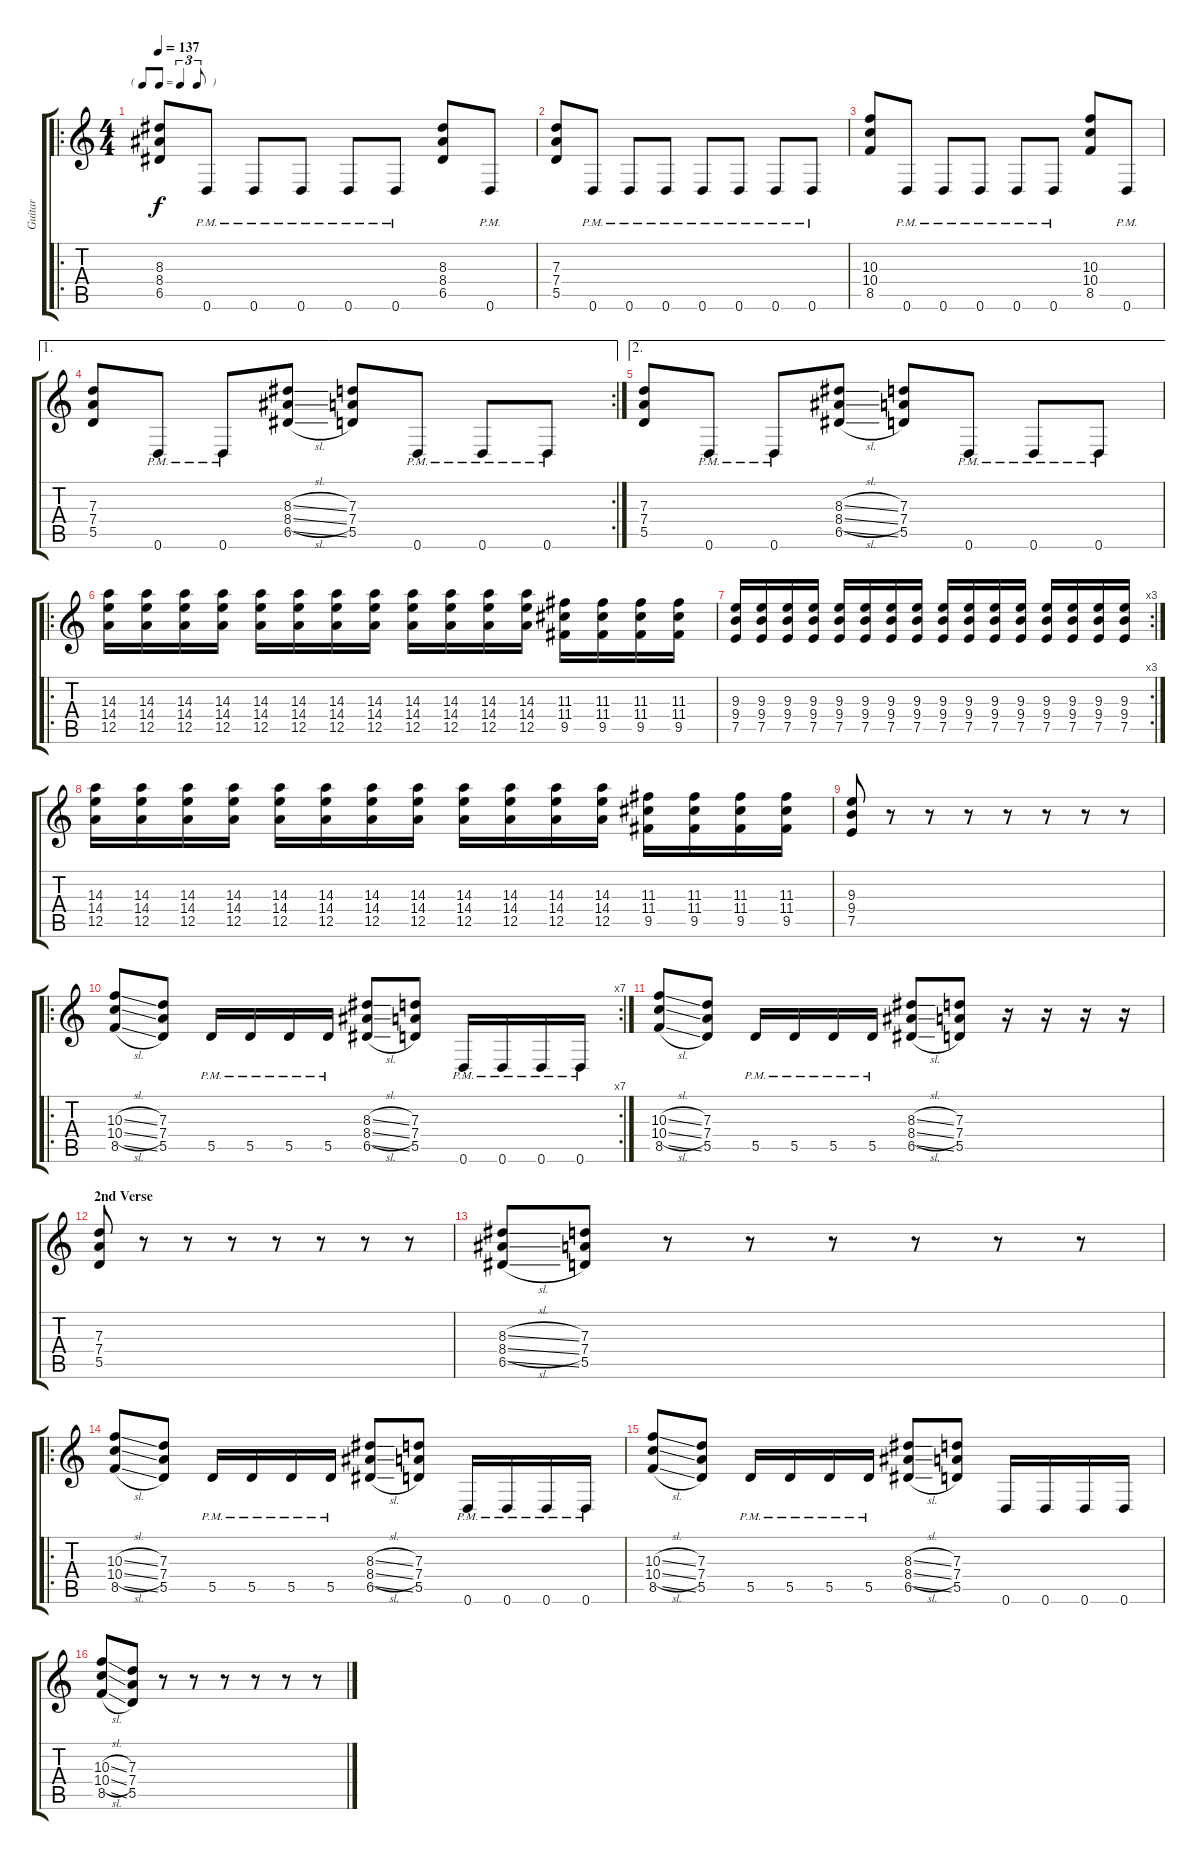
\track ("Guitar" "Guitar") {instrument distortionguitar}
\staff {score tabs}
\tuning (E4 B3 G3 D3 A2 D2) {hide}
\ro
\ts (4 4)
\tf triplet8th
\tempo 137
\clef g2
\ks c
(8.3 8.4 6.5).8{dy f} 0.6{pm}.8 0.6{pm}.8 0.6{pm}.8 0.6{pm}.8 0.6{pm}.8 (8.3 8.4 6.5).8 0.6{pm}.8 |
(7.3 7.4 5.5).8 0.6{pm}.8 0.6{pm}.8 0.6{pm}.8 0.6{pm}.8 0.6{pm}.8 0.6{pm}.8 0.6{pm}.8 |
(10.3 10.4 8.5).8 0.6{pm}.8 0.6{pm}.8 0.6{pm}.8 0.6{pm}.8 0.6{pm}.8 (10.3 10.4 8.5).8 0.6{pm}.8 |
\ae 1
\rc 2
(7.3 7.4 5.5).8 0.6{pm}.8 0.6{pm}.8 (8.3{sl} 8.4{sl} 6.5{sl}).8 (7.3 7.4 5.5).8 0.6{pm}.8 0.6{pm}.8 0.6{pm}.8 |
\ae 2
(7.3 7.4 5.5).8 0.6{pm}.8 0.6{pm}.8 (8.3{sl} 8.4{sl} 6.5{sl}).8 (7.3 7.4 5.5).8 0.6{pm}.8 0.6{pm}.8 0.6{pm}.8 |
\ro
(14.3 14.4 12.5).16 (14.3 14.4 12.5).16 (14.3 14.4 12.5).16 (14.3 14.4 12.5).16 (14.3 14.4 12.5).16 (14.3 14.4 12.5).16 (14.3 14.4 12.5).16 (14.3 14.4 12.5).16 (14.3 14.4 12.5).16 (14.3 14.4 12.5).16 (14.3 14.4 12.5).16 (14.3 14.4 12.5).16 (11.3 11.4 9.5).16 (11.3 11.4 9.5).16 (11.3 11.4 9.5).16 (11.3 11.4 9.5).16 |
\rc 3
(9.3 9.4 7.5).16 (9.3 9.4 7.5).16 (9.3 9.4 7.5).16 (9.3 9.4 7.5).16 (9.3 9.4 7.5).16 (9.3 9.4 7.5).16 (9.3 9.4 7.5).16 (9.3 9.4 7.5).16 (9.3 9.4 7.5).16 (9.3 9.4 7.5).16 (9.3 9.4 7.5).16 (9.3 9.4 7.5).16 (9.3 9.4 7.5).16 (9.3 9.4 7.5).16 (9.3 9.4 7.5).16 (9.3 9.4 7.5).16 |
(14.3 14.4 12.5).16 (14.3 14.4 12.5).16 (14.3 14.4 12.5).16 (14.3 14.4 12.5).16 (14.3 14.4 12.5).16 (14.3 14.4 12.5).16 (14.3 14.4 12.5).16 (14.3 14.4 12.5).16 (14.3 14.4 12.5).16 (14.3 14.4 12.5).16 (14.3 14.4 12.5).16 (14.3 14.4 12.5).16 (11.3 11.4 9.5).16 (11.3 11.4 9.5).16 (11.3 11.4 9.5).16 (11.3 11.4 9.5).16 |
(9.3 9.4 7.5).8 r.8 r.8 r.8 r.8 r.8 r.8 r.8 |
\ro
\rc 7
(10.3{sl} 10.4{sl} 8.5{sl}).8 (7.3 7.4 5.5).8 5.5{pm}.16 5.5{pm}.16 5.5{pm}.16 5.5{pm}.16 (8.3{sl} 8.4{sl} 6.5{sl}).8 (7.3 7.4 5.5).8 0.6{pm}.16 0.6{pm}.16 0.6{pm}.16 0.6{pm}.16 |
(10.3{sl} 10.4{sl} 8.5{sl}).8 (7.3 7.4 5.5).8 5.5{pm}.16 5.5{pm}.16 5.5{pm}.16 5.5{pm}.16 (8.3{sl} 8.4{sl} 6.5{sl}).8 (7.3 7.4 5.5).8 r.16 r.16 r.16 r.16 |
\section ("" "2nd Verse")
(7.3 7.4 5.5).8 r.8 r.8 r.8 r.8 r.8 r.8 r.8 |
(8.3{sl} 8.4{sl} 6.5{sl}).8 (7.3 7.4 5.5).8 r.8 r.8 r.8 r.8 r.8 r.8 |
\ro
(10.3{sl} 10.4{sl} 8.5{sl}).8 (7.3 7.4 5.5).8 5.5{pm}.16 5.5{pm}.16 5.5{pm}.16 5.5{pm}.16 (8.3{sl} 8.4{sl} 6.5{sl}).8 (7.3 7.4 5.5).8 0.6{pm}.16 0.6{pm}.16 0.6{pm}.16 0.6{pm}.16 |
(10.3{sl} 10.4{sl} 8.5{sl}).8 (7.3 7.4 5.5).8 5.5{pm}.16 5.5{pm}.16 5.5{pm}.16 5.5{pm}.16 (8.3{sl} 8.4{sl} 6.5{sl}).8 (7.3 7.4 5.5).8 0.6.16 0.6.16 0.6.16 0.6.16 |
(10.3{sl} 10.4{sl} 8.5{sl}).8 (7.3 7.4 5.5).8 r.8 r.8 r.8 r.8 r.8 r.8
